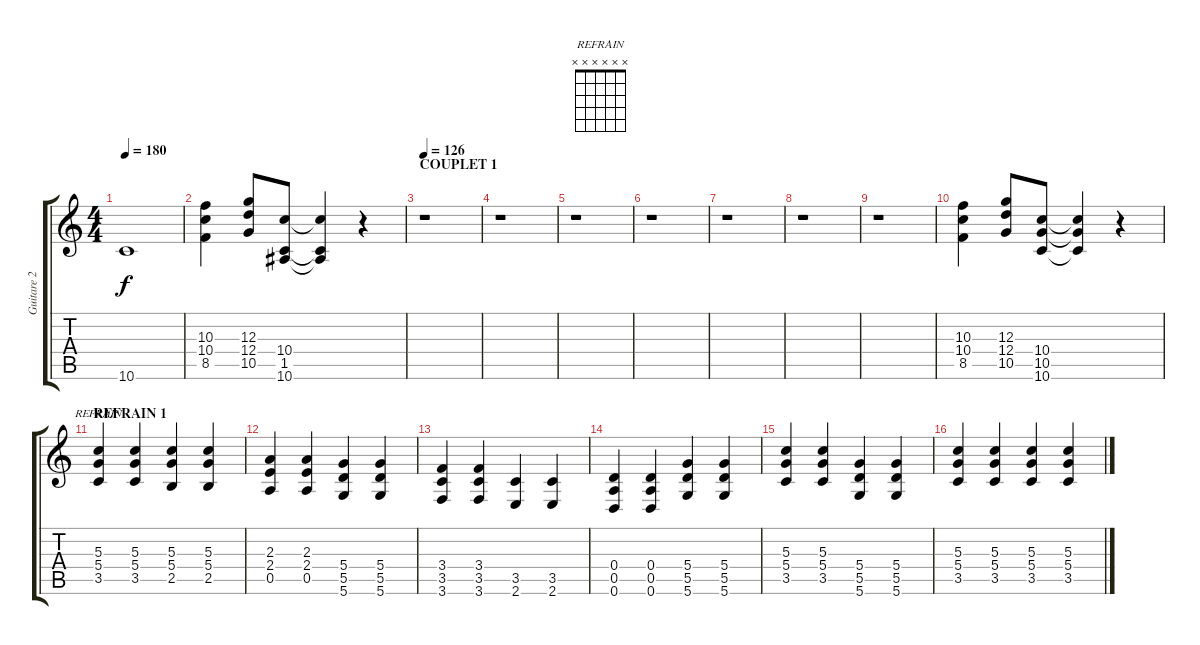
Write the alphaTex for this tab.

\track ("Guitare 2" "Guitare 2") {instrument distortionguitar}
\staff {score tabs}
\tuning (E4 B3 G3 D3 A2 D2) {hide}
\chord ("REFRAIN" x x x x x x) {firstfret 0}
\ts (4 4)
\tempo 180
\clef g2
\ks c
10.6{t}.1{dy f} |
(10.3 10.4 8.5).4 (12.3 12.4 10.5).8 (10.4 1.5 10.6).8 (10.4{t} 1.5{t} 10.6{t}).4 r.4 |
\section ("" "COUPLET 1")
\tempo 126
r.1 |
r.1 |
r.1 |
r.1 |
r.1 |
r.1 |
r.1 |
(10.3 10.4 8.5).4 (12.3 12.4 10.5).8 (10.4 10.5 10.6).8 (10.4{t} 10.5{t} 10.6{t}).4 r.4 |
\section ("" "REFRAIN 1")
(5.3 5.4 3.5).4{ch "REFRAIN"} (5.3 5.4 3.5).4 (5.3 5.4 2.5).4 (5.3 5.4 2.5).4 |
(2.3 2.4 0.5).4 (2.3 2.4 0.5).4 (5.4 5.5 5.6).4 (5.4 5.5 5.6).4 |
(3.4 3.5 3.6).4 (3.4 3.5 3.6).4 (3.5 2.6).4 (3.5 2.6).4 |
(0.4 0.5 0.6).4 (0.4 0.5 0.6).4 (5.4 5.5 5.6).4 (5.4 5.5 5.6).4 |
(5.3 5.4 3.5).4 (5.3 5.4 3.5).4 (5.4 5.5 5.6).4 (5.4 5.5 5.6).4 |
(5.3 5.4 3.5).4 (5.3 5.4 3.5).4 (5.3 5.4 3.5).4 (5.3 5.4 3.5).4
